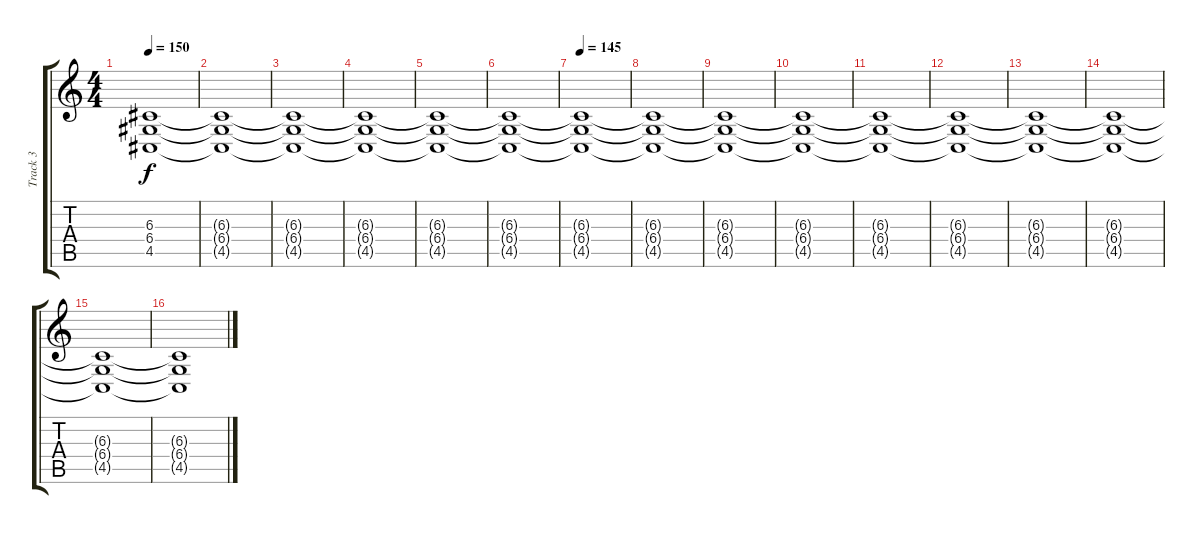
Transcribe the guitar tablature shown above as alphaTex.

\track ("Track 3" "Track 3") {instrument drawbarorgan}
\staff {score tabs}
\tuning (E4 B3 G3 D3 A2 E2) {hide}
\ts (4 4)
\tempo 150
\clef g2
\ks c
(6.3{t} 6.4{t} 4.5{t}).1{dy f} |
(6.3{t} 6.4{t} 4.5{t}).1 |
(6.3{t} 6.4{t} 4.5{t}).1 |
(6.3{t} 6.4{t} 4.5{t}).1 |
(6.3{t} 6.4{t} 4.5{t}).1 |
(6.3{t} 6.4{t} 4.5{t}).1 |
\tempo 145
(6.3{t} 6.4{t} 4.5{t}).1 |
(6.3{t} 6.4{t} 4.5{t}).1 |
(6.3{t} 6.4{t} 4.5{t}).1 |
(6.3{t} 6.4{t} 4.5{t}).1 |
(6.3{t} 6.4{t} 4.5{t}).1 |
(6.3{t} 6.4{t} 4.5{t}).1 |
(6.3{t} 6.4{t} 4.5{t}).1 |
(6.3{t} 6.4{t} 4.5{t}).1 |
(6.3{t} 6.4{t} 4.5{t}).1 |
(6.3{t} 6.4{t} 4.5{t}).1
